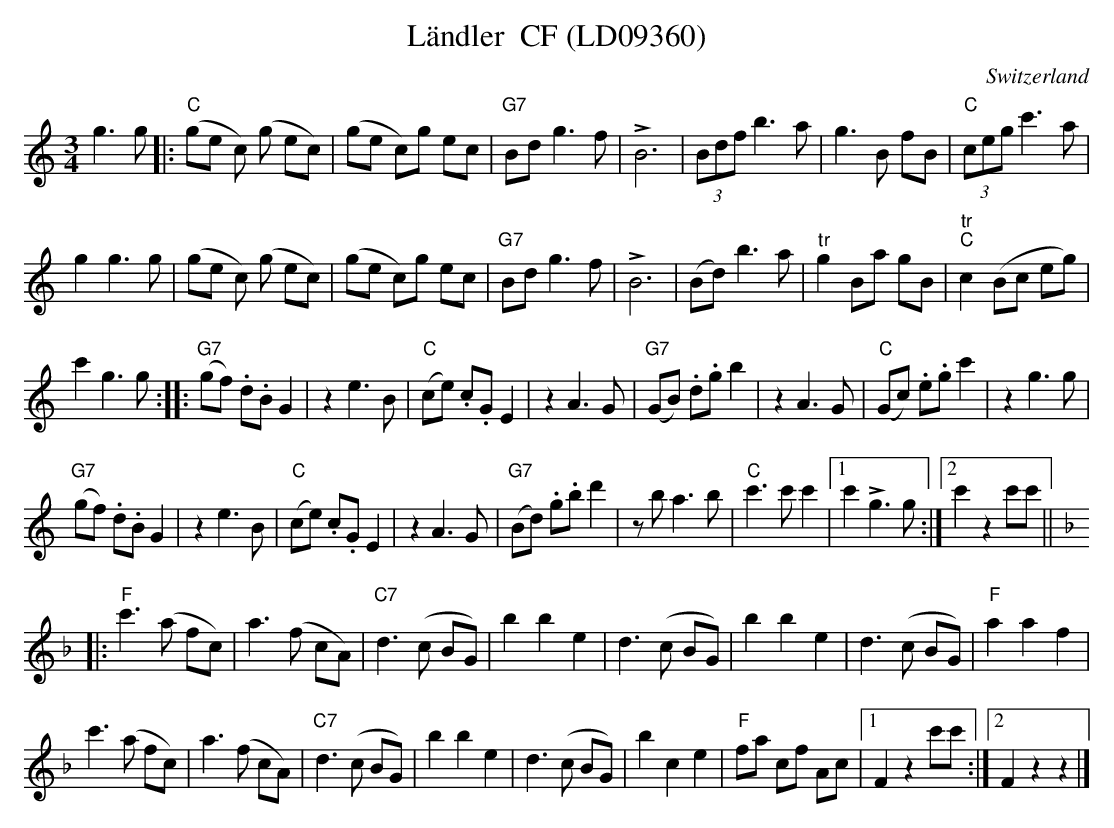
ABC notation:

X:1
T:L\"andler  CF (LD09360)
M:3/4
L:1/8
O:Switzerland
K:C major
g3g |: ("C"ge c) (g ec) | (ge c)g ec | "G7"Bd g3f | !>!B6 | (3Bdf b3a | g3B fB | "C"(3ceg c'3a |
g2g3g | (ge c) (g ec) | (ge c)g ec | "G7"Bd g3f | !>!B6 | (Bd)b3a | "tr"g2 Ba gB | "tr""C"c2 (Bc eg) |
c'2g3g :: "G7"(gf) .d.BG2 | z2e3B |"C" (ce) .c.GE2 | z2A3G | "G7"(GB) .d.g b2 | z2A3G | "C"(Gc) .e.g c'2 | z2g3g |
"G7"(gf) .d.B G2 | z2e3B | "C"(ce) .c.G E2 | z2A3G | "G7"(Bd) .g.b d'2 | zb a3b | "C"c'3c'c'2 |1 c'2 !>!g3g :|2 c'2z2c'c' || [K:F]
|: "F"c'3(a fc) | a3 (f cA) | "C7"d3 (c BG) | b2b2e2 | d3 (c BG) | b2b2e2 | d3 (c BG) | "F"a2a2f2 |
c'3 (a fc) | a3 (f cA) | "C7"d3 (c BG) | b2b2e2 | d3 (c BG) | b2c2e2 | "F"fa cf Ac |1 F2z2c'c' :|2 F2z2z2 |]
